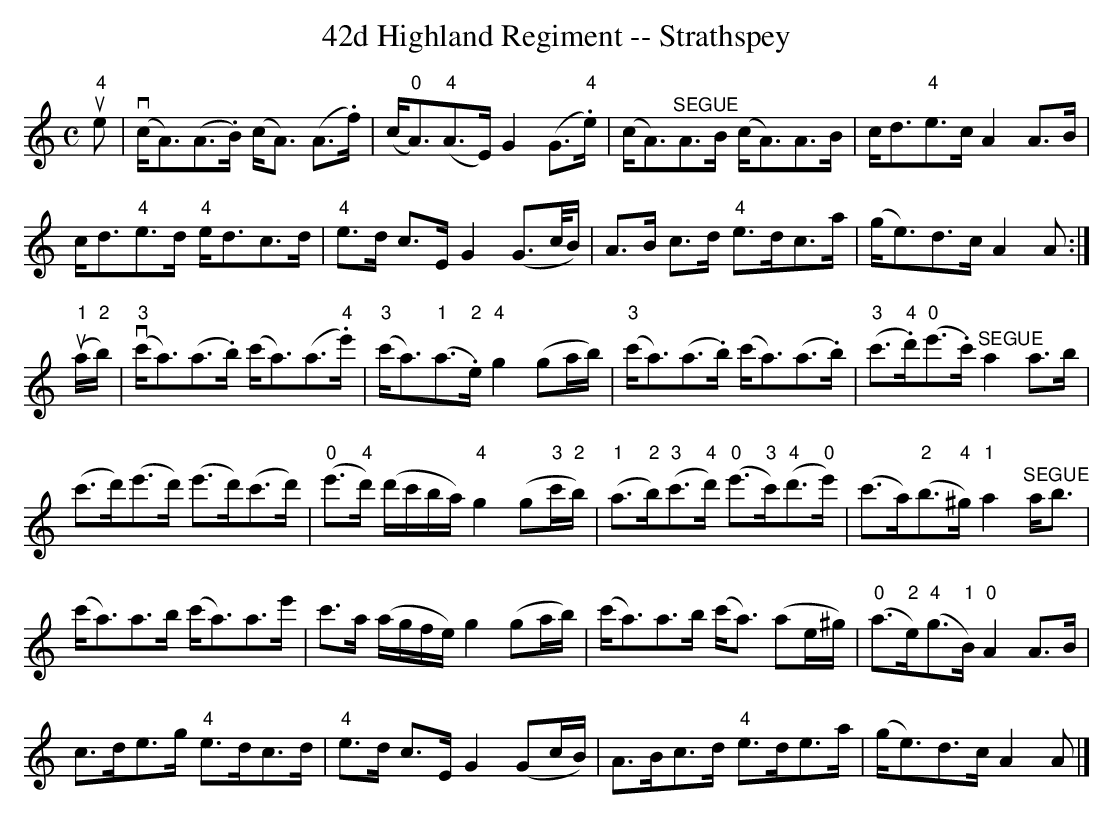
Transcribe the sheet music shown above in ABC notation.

X:1
T: 42d Highland Regiment -- Strathspey
M:C
L:1/8
K:Am
u"4"e|\
v(c<A)(A>.B) (c<A) (A>.f) | (c"0"<A)"4"(A>E) G2(G>"4".e) |\
 (c<A)"^SEGUE"A>B (c<A)A>B | c<d"4"e>c A2A>B |
c<d"4"e>d "4"e<dc>d | "4"e>d c>E G2 (G>c/B/) |\
 A>B c>d "4"e>dc>a | (g<e)d>c A2 A:|
u("1"a/"2"b/)|\
("3"vc'<a)(a>.b) (c'<a)(a>"4".e') |\
 ("3"c'<a)("1"a>"2".e) "4"g2 (ga/b/) |\
 ("3"c'<a)(a>.b) (c'<a)(a>.b) |\
 ("3"c'>"4".d')("0"e'>.c') "^SEGUE"a2 a>b |
(c'>d')(e'>d') (e'>d')(c'>d') |\
 ("0"e'>"4"d') (d'/c'/b/a/) "4"g2 (g"3"c'/"2"b/) |\
 ("1"a>"2"b)("3"c'>"4"d') ("0"e'>"3"c')("4"d'>"0"e') |\
 (c'>a)("2"b>"4"^g) "1"a2 "^SEGUE"a<b|
(c'<a)a>b (c'<a)a>e' | c'>a (a/g/f/e/) g2 (ga/b/) |\
 (c'<a)a>b (c'<a) (ae/^g/) |\
 ("0"a>"2"e)("4"g>"1"B) "0"A2 A>B|
c>de>g "4"e>dc>d | "4"e>d c>E G2 (Gc/B/) |\
 A>Bc>d "4"e>de>a | (g<e)d>c A2 A |]
